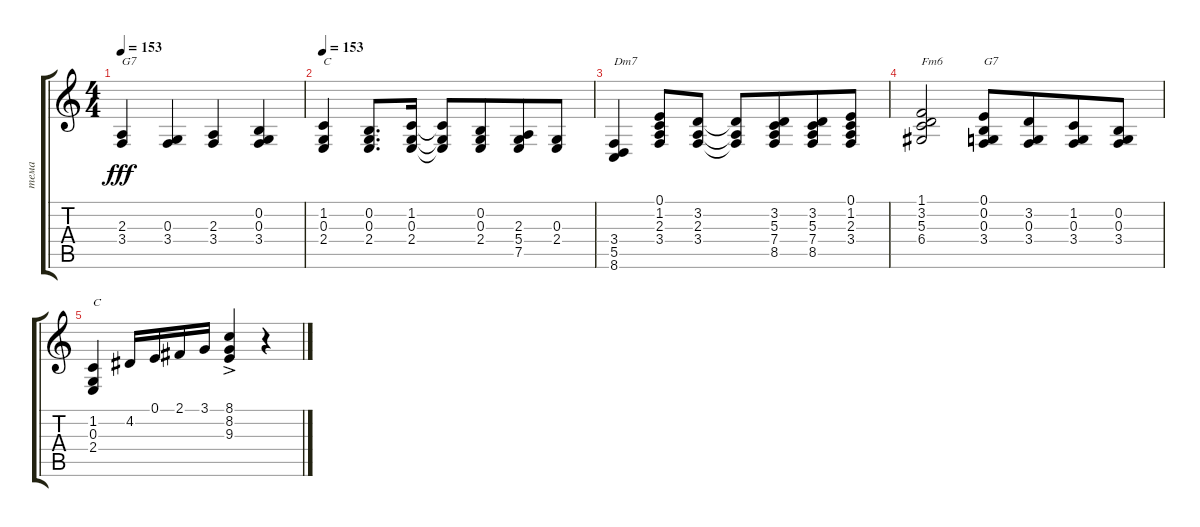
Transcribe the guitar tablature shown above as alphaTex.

\track ("тема" "тема") {instrument acousticgrandpiano}
\staff {score tabs}
\tuning (E4 B3 G3 D3 A2 E2) {hide}
\ts (4 4)
\tempo 153
\clef g2
\ks c
(2.3 3.4).4{txt "G7" dy fff} (0.3 3.4).4 (2.3 3.4).4 (0.2 0.3 3.4).4 |
\tempo 153
(1.2 0.3 2.4).4{txt "C"} (0.2 0.3 2.4).8{d} (1.2 0.3 2.4).16 (1.2{t} 0.3{t} 2.4{t}).8 (0.2 0.3 2.4).8{beam merge} (2.3 5.4 7.5).8 (0.3 2.4).8 |
(3.4 5.5 8.6).4{txt "Dm7"} (0.1 1.2 2.3 3.4).8 (3.2 2.3 3.4).8 (3.2{t} 2.3{t} 3.4{t}).8 (3.2 5.3 7.4 8.5).8{beam merge} (3.2 5.3 7.4 8.5).8 (0.1 1.2 2.3 3.4).8 |
(1.1 3.2 5.3 6.4).2{txt "Fm6"} (0.1 0.2 0.3 3.4).8{txt "G7"} (3.2 0.3 3.4).8{beam merge} (1.2 0.3 3.4).8 (0.2 0.3 3.4).8 |
(1.2 0.3 2.4).4{txt "C"} 4.2.16 0.1.16 2.1.16 3.1.16 (8.1{ac} 8.2{ac} 9.3{ac}).4 r.4
